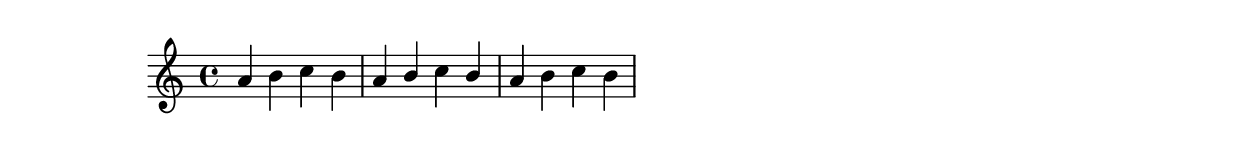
%% Do not edit this file; it is automatically
%% generated from LSR http://lsr.dsi.unimi.it
%% This file is in the public domain.
\version "2.13.4"

\header {
  lsrtags = "editorial-annotations"

%% Translation of GIT committish: b2d4318d6c53df8469dfa4da09b27c15a374d0ca
  texidoces = "
La dirección predeterminada de las plicas sobre la tercera línea
del pentagrama está determinada por la propiedad
@code{neutral-direction} del objeto @code{Stem}.

"
  doctitlees = "Dirección predeterminada de las plicas sobre la tercera línea del pentagrama"

%% Translation of GIT committish: d96023d8792c8af202c7cb8508010c0d3648899d
  texidocde = "
Die Richtung von Hälsen auf der mittleren Linie kann mit der @code{Stem}-Eigenschaft
@code{neutral-direction} gesetzt werden.

"
  doctitlede = "Standardrichtung für Hälse auf der Mittellinie"

  texidoc = "
The default direction of stems on the center line of the staff is set
by the @code{Stem} property @code{neutral-direction}.

"
  doctitle = "Default direction of stems on the center line of the staff"
} % begin verbatim

\relative c'' {
  a4 b c b
  \override Stem #'neutral-direction = #up
  a4 b c b
  \override Stem #'neutral-direction = #down
  a4 b c b
}

